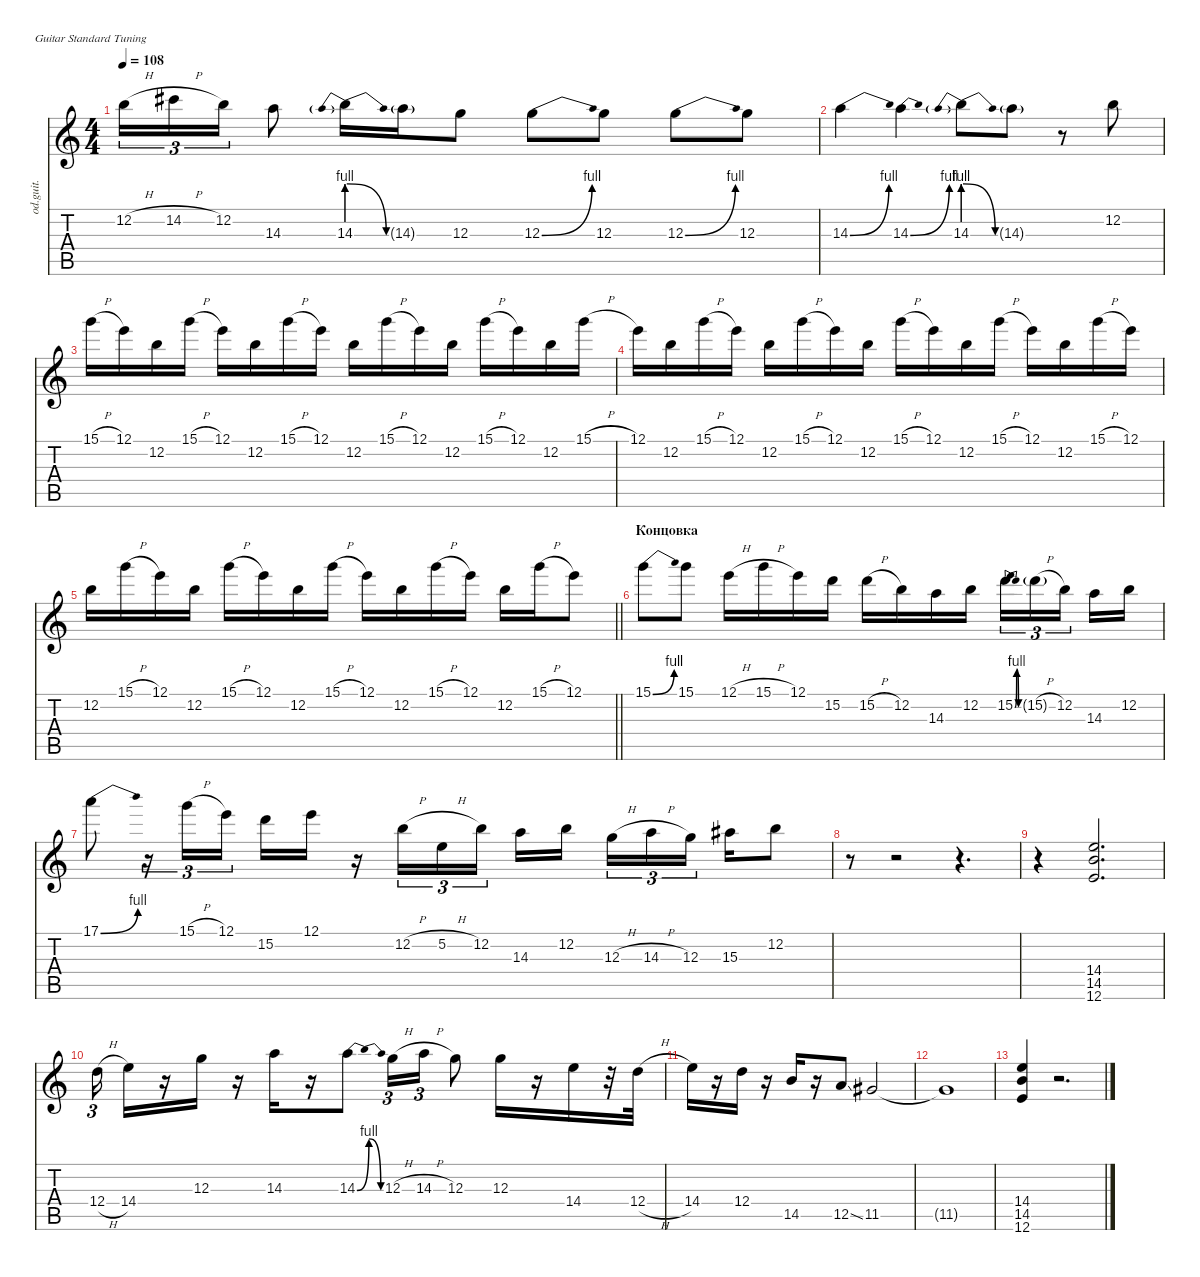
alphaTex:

\defaultSystemsLayout 4
\hideDynamics
\bracketExtendMode nobrackets
\track ("Гитара осн." "od.guit.") {instrument overdrivenguitar}
\staff {score tabs}
\tuning (E4 B3 G3 D3 A2 E2)
\ts (4 4)
\tempo 108
\clef g2
\ks c
12.2{h}.16{tu (3 2) dy f} 14.2{h acc #}.16{tu (3 2)} 12.2.16{tu (3 2)} 14.3.8 14.3{be (prebendrelease 0 4 39.999998399999996 0)}.16 14.3{g}.16{dy mf} 12.3.8{dy f} 12.3{be (bend 0 0 30 4)}.8 12.3.8 12.3{be (bend 0 0 30 4)}.8 12.3.8 |
14.3{be (bend 0 0 30 4)}.4 14.3{be (bend 0 0 30 4)}.4 14.3{be (prebendrelease 0 4 39.999998399999996 0)}.8 14.3{g}.8{dy mf} r.8 12.2.8{dy f} |
15.1{h}.16 12.1.16 12.2.16 15.1{h}.16 12.1.16 12.2.16 15.1{h}.16 12.1.16 12.2.16 15.1{h}.16 12.1.16 12.2.16 15.1{h}.16 12.1.16 12.2.16 15.1{h}.16 |
12.1.16 12.2.16 15.1{h}.16 12.1.16 12.2.16 15.1{h}.16 12.1.16 12.2.16 15.1{h}.16 12.1.16 12.2.16 15.1{h}.16 12.1.16 12.2.16 15.1{h}.16 12.1.16 |
\barLineRight lightlight
12.2.16 15.1{h}.16 12.1.16 12.2.16{dy mf} 15.1{h}.16 12.1.16 12.2.16 15.1{h}.16 12.1.16 12.2.16 15.1{h}.16{dy mp} 12.1.16 12.2.16 15.1{h}.16 12.1.8 |
\section ("" "Концовка")
15.1{be (bend 0 0 30 4)}.8{dy f} 15.1.8 12.1{h}.16 15.1{h}.16 12.1.16 15.2.16 15.2{h}.16 12.2.16 14.3.16 12.2.16 15.2{be (bendrelease 0 0 15 4 30 4 45 0)}.16{tu (3 2)} 15.2{h g}.16{tu (3 2) dy ff} 12.2.16{tu (3 2) dy f} 14.3.16 12.2.16 |
17.1{be (bend 0 0 15 4)}.8 r.16{tu (3 2)} 15.1{h}.16{tu (3 2)} 12.1.16{tu (3 2)} 15.2.16 12.1.16 r.16 12.2{h}.16{tu (3 2)} 5.2{h}.16{tu (3 2)} 12.2.16{tu (3 2)} 14.3.16 12.2.16 12.3{h}.16{tu (3 2)} 14.3{h}.16{tu (3 2)} 12.3.16{tu (3 2)} 15.3{acc #}.16 12.2.8 |
r.8 r.2 r.4{d} |
r.4 (14.4 14.5 12.6).2{d} |
12.4{h}.16{tu (3 2)} 14.4.16 r.16 12.3.16 r.16 14.3.16 r.16 14.3{be (bendrelease 0 0 9.999999599999999 4 19.999999199999998 4 30 0)}.8 12.3{h}.16{tu (3 2)} 14.3{h}.16{tu (3 2)} 12.3.8 12.3.16 r.16 14.4.16 r.32 12.4{h}.32 |
14.4.16 r.16 12.4.16 r.16 14.5.16 r.16 12.5{ss}.8 11.5{acc #}.2 |
11.5{t acc #}.1 |
(14.4 14.5 12.6).4 r.2{d}
